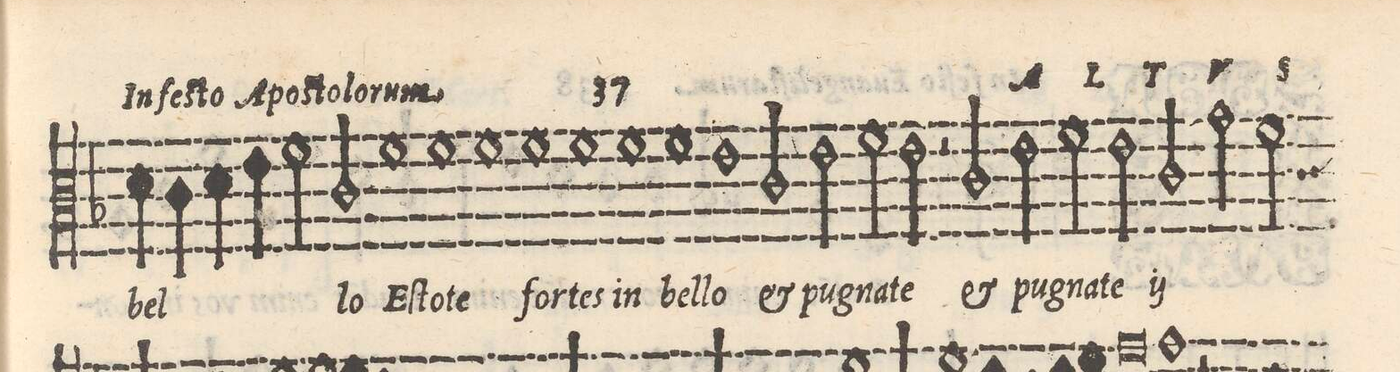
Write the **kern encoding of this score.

**kern	**text
*I"ALTVS	*
*clefC3	*
*k[b-]	*
*met(C|)	*
*M2/1	*
4d\	bel-
4c\	.
4d\	.
4e\	.
=7-	=7-
2f\	.
2c/	-lo
1f	E-
=8-	=8-
1f	-ſto-
1f	-te
=9-	=9-
1f	for-
1f	-tes
=10-	=10-
1f	in
1f	bel-
=11-	=11-
1e	-lo
2c/	et
2e\	pu-
=12-	=12-
2f\	-gna-
2e\	-te
2r	.
2c/	et
=13-	=13-
2e\	-pu-
2f\	-gna-
2e\	-te
*	*ij
2c/	et
=14-	=14-
2g\	pu-
2f\	-gna-
*custos:c	*
*-	*-
